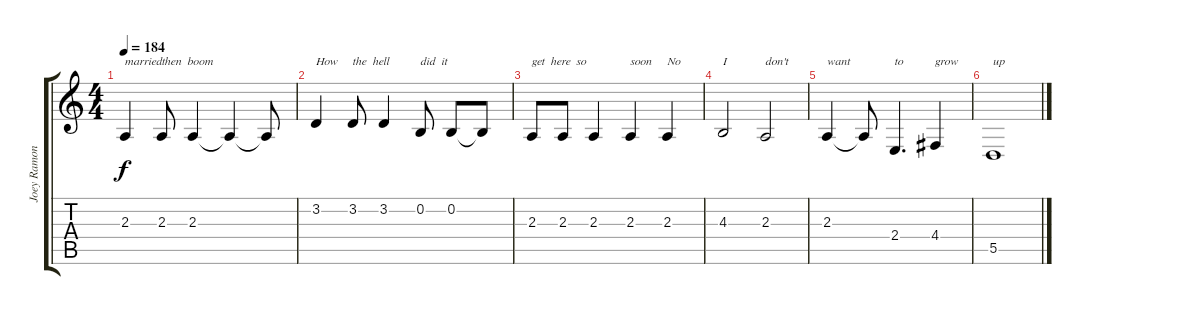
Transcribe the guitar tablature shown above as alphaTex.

\track ("Joey Ramone" "Joey Ramon") {instrument synthbrass1}
\staff {score tabs}
\tuning (E4 B3 G3 D3 A2 E2) {hide}
\ts (4 4)
\tempo 184
\clef g2
\ks c
2.3.4{txt "married" dy f} 2.3.8{txt "then  boom"} 2.3.4 2.3{t}.4 2.3{t}.8 |
3.2.4{txt "How"} 3.2.8{txt "the  hell"} 3.2.4 0.2.8{txt "did  it"} 0.2.8 0.2{t}.8 |
2.3.8{txt "get  here  so"} 2.3.8 2.3.4 2.3.4{txt "soon"} 2.3.4{txt "No"} |
4.3.2{txt "I"} 2.3.2{txt "don't"} |
2.3.4{txt "want"} 2.3{t}.8 2.4.4{d txt "to"} 4.4.4{txt "grow"} |
5.5.1{txt "up"}
